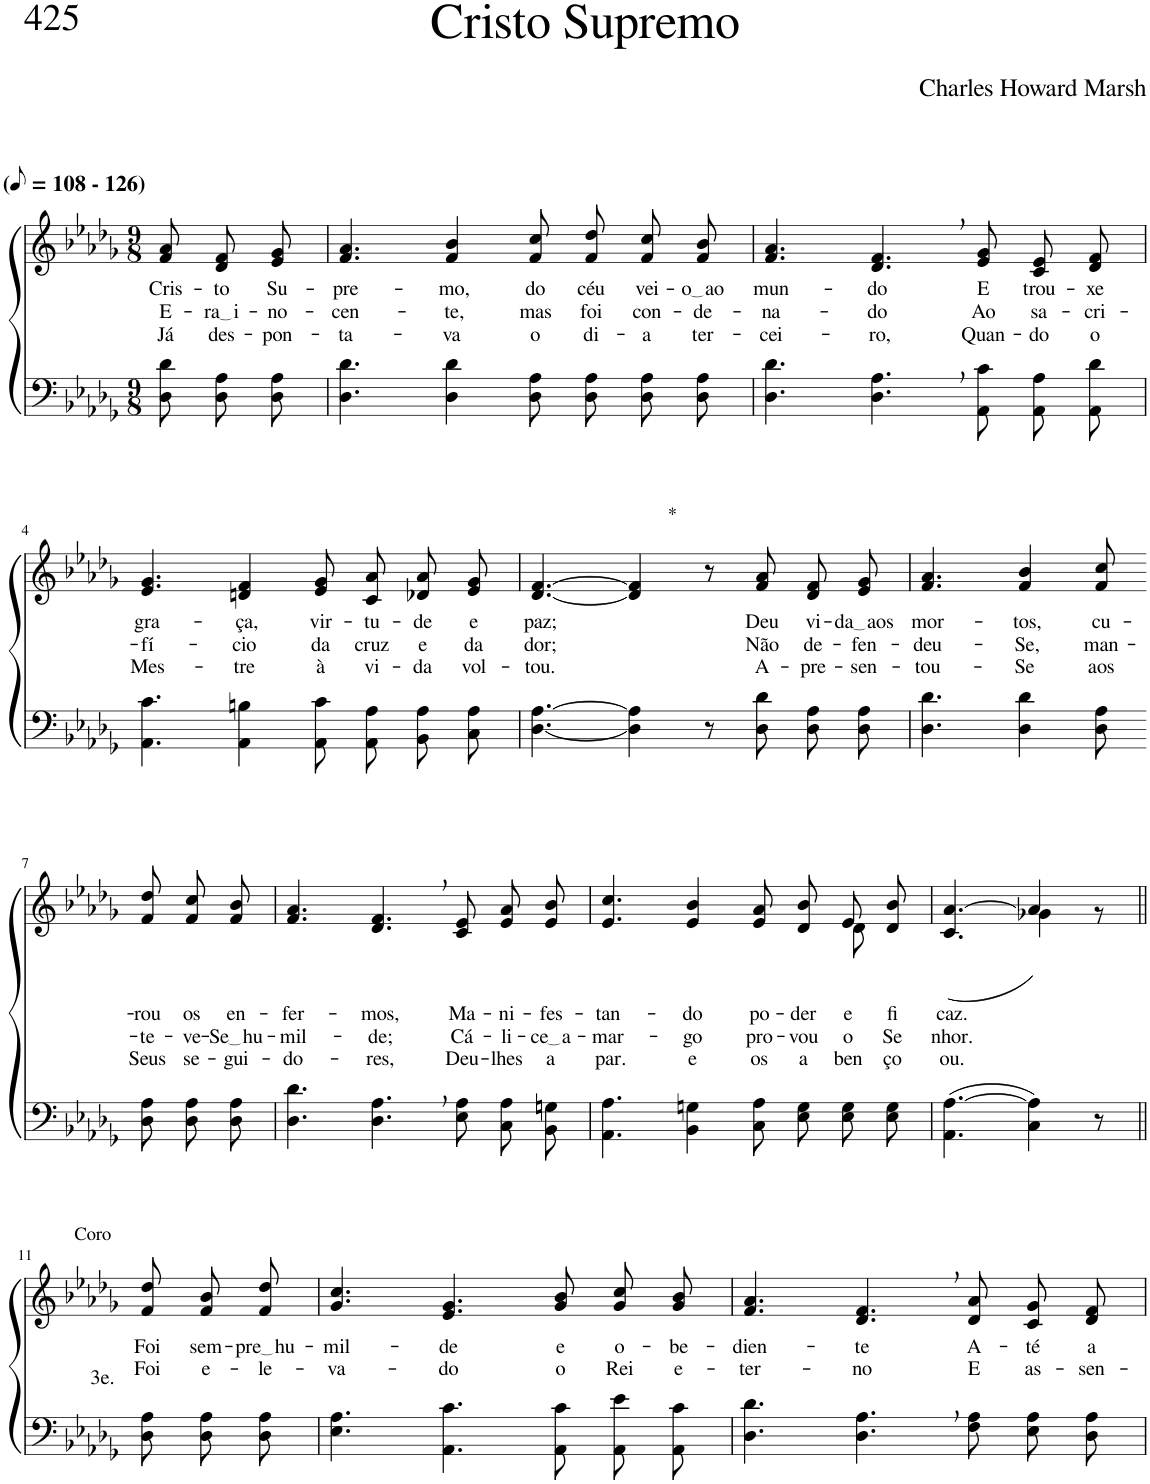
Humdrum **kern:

**kern	**kern	**text	**text	**text
*part2	*part1	*part1	*part1	*part1
*staff2	*staff1	*staff1	*staff1	*staff1
*I"Parte III e IV	*I"Parte I e II	*	*	*
*clefF4	*clefG2	*	*	*
*k[b-e-a-d-g-]	*k[b-e-a-d-g-]	*	*	*
*M9/8	*M9/8	*	*	*
*MM54	*MM54	*	*	*
=1	=1	=1	=1	=1
!	!LO:TX:a:B:t=(	!	!	!
!	!LO:TX:a:B:t=- 126)	!	!	!
!	!	!LO:LY:b	!LO:LY:b	!LO:LY:b
8D-\ 8d-\L	8f/ 8a-/L	Cris-	E-	Já
!	!	!LO:LY:b	!LO:LY:b	!LO:LY:b
8D-\ 8A-\	8d-/ 8f/	-to	ra i	des-
!	!	!LO:LY:b	!LO:LY:b	!LO:LY:b
8D-\ 8A-\J	8e-/ 8g-/J	Su-	-no-	-pon-
=2	=2	=2	=2	=2
!	!	!LO:LY:b	!LO:LY:b	!LO:LY:b
4.D-\ 4.d-\	4.f/ 4.a-/	-pre-	-cen-	-ta-
!	!	!LO:LY:b	!LO:LY:b	!LO:LY:b
4D-\ 4d-\	4f/ 4b-/	-mo,	-te,	-va
!	!	!LO:LY:b	!LO:LY:b	!LO:LY:b
8D-\ 8A-\	8f/ 8cc/	do	mas	o
!	!	!LO:LY:b	!LO:LY:b	!LO:LY:b
8D-\ 8A-\L	8f/ 8dd-/L	céu	foi	di-
!	!	!LO:LY:b	!LO:LY:b	!LO:LY:b
8D-\ 8A-\	8f/ 8cc/	vei-	con-	-a
!	!	!LO:LY:b	!LO:LY:b	!LO:LY:b
8D-\ 8A-\J	8f/ 8b-/J	o ao	-de-	ter-
=3	=3	=3	=3	=3
!	!	!LO:LY:b	!LO:LY:b	!LO:LY:b
4.D-\ 4.d-\	4.f/ 4.a-/	mun-	-na-	-cei-
!	!	!LO:LY:b	!LO:LY:b	!LO:LY:b
4.D-\, 4.A-\,	4.d-/, 4.f/,	-do	-do	-ro,
!	!	!LO:LY:b	!LO:LY:b	!LO:LY:b
8AA-\ 8c\L	8e-/ 8g-/L	E	Ao	Quan-
!	!	!LO:LY:b	!LO:LY:b	!LO:LY:b
8AA-\ 8A-\	8c/ 8e-/	trou-	sa-	-do
!	!	!LO:LY:b	!LO:LY:b	!LO:LY:b
8AA-\ 8d-\J	8d-/ 8f/J	-xe	-cri-	o
!!LO:LB:g=z
=4	=4	=4	=4	=4
!	!	!LO:LY:b	!LO:LY:b	!LO:LY:b
4.AA-\ 4.c\	4.e-/ 4.g-/	gra-	-fí-	Mes-
!	!	!LO:LY:b	!LO:LY:b	!LO:LY:b
4AA-\ 4Bn\	4dn/ 4f/	-ça,	-cio	-tre
!	!	!LO:LY:b	!LO:LY:b	!LO:LY:b
8AA-\ 8c\	8e-/ 8g-/	vir-	da	à
!	!	!LO:LY:b	!LO:LY:b	!LO:LY:b
8AA-\ 8A-\L	8c/ 8a-/L	-tu-	cruz	vi-
!	!	!LO:LY:b	!LO:LY:b	!LO:LY:b
8BB-\ 8A-\	8d-X/ 8a-/	-de	e	-da
!	!	!LO:LY:b	!LO:LY:b	!LO:LY:b
8C\ 8A-\J	8e-/ 8g-/J	e	da	vol-
=5	=5	=5	=5	=5
!	!	!LO:LY:b	!LO:LY:b	!LO:LY:b
[4.D-\ [4.A-\	[4.d-/ [4.f/	paz;	dor;	-tou.
!	!LO:TX:a:t=*	!	!	!
4D-\] 4A-\]	4d-/] 4f/]	.	.	.
8r	8r	.	.	.
!	!	!LO:LY:b	!LO:LY:b	!LO:LY:b
8D-\ 8d-\L	8f/ 8a-/L	Deu	-Não	A-
!	!	!LO:LY:b	!LO:LY:b	!LO:LY:b
8D-\ 8A-\	8d-/ 8f/	vi-	de-	-pre-
!	!	!LO:LY:b	!LO:LY:b	!LO:LY:b
8D-\ 8A-\J	8e-/ 8g-/J	da aos	-fen-	-sen-
=6	=6	=6	=6	=6
!	!	!LO:LY:b	!LO:LY:b	!LO:LY:b
4.D-\ 4.d-\	4.f/ 4.a-/	mor-	-deu-	-tou-
!	!	!LO:LY:b	!LO:LY:b	!LO:LY:b
4D-\ 4d-\	4f/ 4b-/	-tos,	-Se,	-Se
!	!	!LO:LY:b	!LO:LY:b	!LO:LY:b
8D-\ 8A-\	8f/ 8cc/	cu-	man-	aos
!!LO:LB:g=z
=7-	=7-	=7-	=7-	=7-
!	!	!LO:LY:b	!LO:LY:b	!LO:LY:b
8D-\ 8A-\L	8f/ 8dd-/L	-rou	-te-	Seus
!	!	!LO:LY:b	!LO:LY:b	!LO:LY:b
8D-\ 8A-\	8f/ 8cc/	os	-ve-	se-
!	!	!LO:LY:b	!LO:LY:b	!LO:LY:b
8D-\ 8A-\J	8f/ 8b-/J	en-	Se hu	-gui-
=8	=8	=8	=8	=8
!	!	!LO:LY:b	!LO:LY:b	!LO:LY:b
4.D-\ 4.d-\	4.f/ 4.a-/	-fer-	-mil-	-do-
!	!	!LO:LY:b	!LO:LY:b	!LO:LY:b
4.D-\, 4.A-\,	4.d-/, 4.f/,	-mos,	-de;	-res,
!	!	!LO:LY:b	!LO:LY:b	!LO:LY:b
8E-\ 8A-\L	8c/ 8e-/L	Ma-	Cá-	Deu-
!	!	!LO:LY:b	!LO:LY:b	!LO:LY:b
8C\ 8A-\	8e-/ 8a-/	-ni-	-li-	-lhes
!	!	!LO:LY:b	!LO:LY:b	!LO:LY:b
8BB-\ 8Gn\J	8e-/ 8b-/J	-fes-	ce a	a
=9	=9	=9	=9	=9
!	!	!LO:LY:b	!LO:LY:b	!LO:LY:b
*	*^	*	*	*
4.AA-\ 4.A-\	4.e-/ 4.cc/	2..ryy	-tan-	-mar-	par.
!	!	!	!LO:LY:b	!LO:LY:b	!LO:LY:b
4BB-\ 4Gn\	4e-/ 4b-/	.	-do	-go	e
!	!	!	!LO:LY:b	!LO:LY:b	!LO:LY:b
8C\ 8A-\	8e-/ 8a-/	.	po-	pro-	os
!	!	!	!LO:LY:b	!LO:LY:b	!LO:LY:b
8E-\ 8G\L	8d-/ 8b-/L	.	-der	-vou	a-
!	!	!	!LO:LY:b	!LO:LY:b	!LO:LY:b
8E-\ 8G\	8e-/	8d-\	e-	o	-ben-
!	!	!	!LO:LY:b	!LO:LY:b	!LO:LY:b
8E-\ 8G\J	8d-/ 8b-/J	8ryy	-fi-	Se-	-ço-
=10	=10	=10	=10	=10	=10
!	!	!	!LO:LY:b	!LO:LY:b	!LO:LY:b
(4.AA-\ [4.A-\	4.ryy	(4.c/ [4.a-/	-caz.	-nhor.	-ou.
4C\ 4A-\])	4g-X\	4a-/])	.	.	.
8r	8ryy	8r	.	.	.
!!LO:LB:g=z
=11||	=11||	=11||	=11||	=11||	=11||
!	!LO:TX:a:t=Coro	!	!	!	!
!	!LO:TX:b:t=3e.	!	!	!	!
!	!	!	!LO:LY:b	!LO:LY:b	!
*	*v	*v	*	*	*
8D-\ 8A-\L	8f/ 8dd-/L	Foi	Foi	.
!	!	!LO:LY:b	!LO:LY:b	!
8D-\ 8A-\	8f/ 8b-/	sem-	e-	.
!	!	!LO:LY:b	!LO:LY:b	!
8D-\ 8A-\J	8f/ 8dd-/J	pre hu	-le-	.
=12	=12	=12	=12	=12
!	!	!LO:LY:b	!LO:LY:b	!
4.E-\ 4.A-\	4.g-/ 4.cc/	-mil-	-va-	.
!	!	!LO:LY:b	!LO:LY:b	!
4.AA-\ 4.c\	4.e-/ 4.g-/	-de	-do	.
!	!	!LO:LY:b	!LO:LY:b	!
8AA-\ 8c\L	8g-/ 8b-/L	e	o	.
!	!	!LO:LY:b	!LO:LY:b	!
8AA-\ 8e-\	8g-/ 8cc/	o-	Rei	.
!	!	!LO:LY:b	!LO:LY:b	!
8AA-\ 8c\J	8g-/ 8b-/J	-be-	e-	.
=13	=13	=13	=13	=13
!	!	!LO:LY:b	!LO:LY:b	!
4.D-\ 4.d-\	4.f/ 4.a-/	-dien-	-ter-	.
!	!	!LO:LY:b	!LO:LY:b	!
4.D-\, 4.A-\,	4.d-/, 4.f/,	-te	-no	.
!	!	!LO:LY:b	!LO:LY:b	!
8F\ 8A-\L	8d-/ 8a-/L	A-	E	.
!	!	!LO:LY:b	!LO:LY:b	!
8E-\ 8A-\	8c/ 8g-/	-té	as-	.
!	!	!LO:LY:b	!LO:LY:b	!
8D-\ 8A-\J	8d-/ 8f/J	a	-sen-	.
=	=	=	=	=
*-	*-	*-	*-	*-
